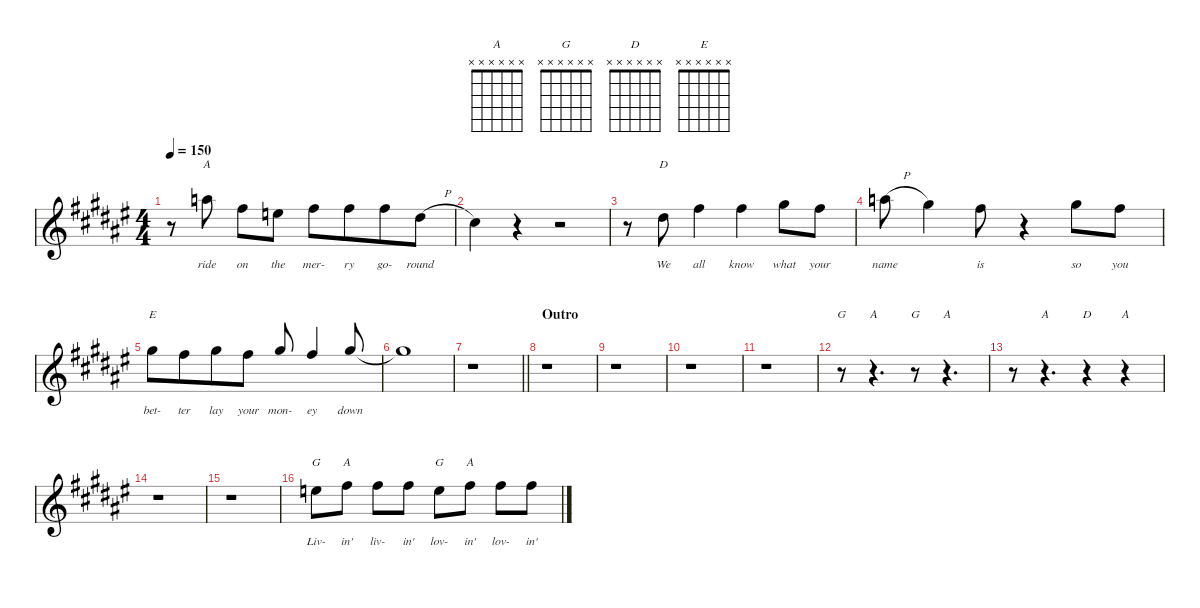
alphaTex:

\defaultSystemsLayout 4
\hideDynamics
\bracketExtendMode nobrackets
\singleTrackTrackNamePolicy hidden
\multiTrackTrackNamePolicy hidden
\firstSystemTrackNameMode fullname
\firstSystemTrackNameOrientation horizontal
\otherSystemsTrackNameOrientation horizontal
\track ("Vocals" "sax.") {instrument altosax}
\staff {score}
\tuning (E4 B3 G3 D3 A2 E2)
\displaytranspose 9
\chord ("A" x x x x x x)
\chord ("G" x x x x x x)
\chord ("D" x x x x x x)
\chord ("E" x x x x x x)
\ts (4 4)
\tempo 150
\clef g2
\ks f#
r.8{dy f beam Down} 8.1{acc forcenatural}.8{ch "A" lyrics (0 "ride") lyrics (1 "") lyrics (2 "") lyrics (3 "") lyrics (4 "") beam Down} 5.1{acc #}.8{lyrics (0 "on") lyrics (1 "") lyrics (2 "") lyrics (3 "") lyrics (4 "") beam Down} 3.1{acc forcenatural}.8{lyrics (0 "the") lyrics (1 "") lyrics (2 "") lyrics (3 "") lyrics (4 "") beam Down} 5.1{acc #}.8{lyrics (0 "mer-") lyrics (1 "") lyrics (2 "") lyrics (3 "") lyrics (4 "") beam Down} 5.1{acc #}.8{lyrics (0 "ry") lyrics (1 "") lyrics (2 "") lyrics (3 "") lyrics (4 "") beam Down beam merge} 5.1{acc #}.8{lyrics (0 "go-") lyrics (1 "") lyrics (2 "") lyrics (3 "") lyrics (4 "") beam Down} 2.1{h acc #}.8{lyrics (0 "round ") lyrics (1 "") lyrics (2 "") lyrics (3 "") lyrics (4 "") beam Down} |
0.1{acc #}.4{lyrics (0 " ") lyrics (1 "") lyrics (2 "") lyrics (3 "") lyrics (4 "") beam Down} r.4{beam Down} r.2{beam Down} |
r.8{beam Down} 7.2{acc #}.8{ch "D" lyrics (0 "We") lyrics (1 "") lyrics (2 "") lyrics (3 "") lyrics (4 "") beam Down} 5.1{acc #}.4{lyrics (0 "all") lyrics (1 "") lyrics (2 "") lyrics (3 "") lyrics (4 "") beam Down} 5.1{acc #}.4{lyrics (0 "know") lyrics (1 "") lyrics (2 "") lyrics (3 "") lyrics (4 "") beam Down} 7.1{acc #}.8{lyrics (0 "what") lyrics (1 "") lyrics (2 "") lyrics (3 "") lyrics (4 "") beam Down} 5.1{acc #}.8{lyrics (0 "your") lyrics (1 "") lyrics (2 "") lyrics (3 "") lyrics (4 "") beam Down} |
8.1{h acc forcenatural}.8{lyrics (0 "name ") lyrics (1 "") lyrics (2 "") lyrics (3 "") lyrics (4 "") beam Down} 7.1{acc #}.4{lyrics (0 " ") lyrics (1 "") lyrics (2 "") lyrics (3 "") lyrics (4 "") beam Down} 5.1{acc #}.8{lyrics (0 "is") lyrics (1 "") lyrics (2 "") lyrics (3 "") lyrics (4 "") beam Down} r.4{beam Down} 7.1{acc #}.8{lyrics (0 "so") lyrics (1 "") lyrics (2 "") lyrics (3 "") lyrics (4 "") beam Down} 5.1{acc #}.8{lyrics (0 "you") lyrics (1 "") lyrics (2 "") lyrics (3 "") lyrics (4 "") beam Down} |
7.1{acc #}.8{ch "E" lyrics (0 "bet-") lyrics (1 "") lyrics (2 "") lyrics (3 "") lyrics (4 "") beam Down} 5.1{acc #}.8{lyrics (0 "ter") lyrics (1 "") lyrics (2 "") lyrics (3 "") lyrics (4 "") beam Down beam merge} 7.1{acc #}.8{lyrics (0 "lay") lyrics (1 "") lyrics (2 "") lyrics (3 "") lyrics (4 "") beam Down} 5.1{acc #}.8{lyrics (0 "your") lyrics (1 "") lyrics (2 "") lyrics (3 "") lyrics (4 "") beam Down} 7.1{acc #}.8{lyrics (0 "mon-") lyrics (1 "") lyrics (2 "") lyrics (3 "") lyrics (4 "") beam Up} 5.1{acc #}.4{lyrics (0 "ey") lyrics (1 "") lyrics (2 "") lyrics (3 "") lyrics (4 "") beam Up} 7.1{acc #}.8{lyrics (0 "down") lyrics (1 "") lyrics (2 "") lyrics (3 "") lyrics (4 "") beam Up} |
7.1{t acc #}.1{beam Down} |
\barLineRight lightlight
r.1{beam Down} |
\section ("" "Outro")
r.1{beam Down} |
r.1{beam Down} |
r.1{beam Down} |
r.1{beam Down} |
r.8{ch "G" beam Down} r.4{d ch "A" beam Down} r.8{ch "G" beam Down} r.4{d ch "A" beam Down} |
r.8{beam Down} r.4{d ch "A" beam Down} r.4{ch "D" beam Down} r.4{ch "A" beam Down} |
r.1{beam Down} |
r.1{beam Down} |
3.1{acc forcenatural}.8{ch "G" lyrics (0 "Liv-") lyrics (1 "") lyrics (2 "") lyrics (3 "") lyrics (4 "") beam Down} 5.1{acc #}.8{ch "A" lyrics (0 "in'") lyrics (1 "") lyrics (2 "") lyrics (3 "") lyrics (4 "") beam Down} 5.1{acc #}.8{lyrics (0 "liv-") lyrics (1 "") lyrics (2 "") lyrics (3 "") lyrics (4 "") beam Down} 5.1{acc #}.8{lyrics (0 "in'") lyrics (1 "") lyrics (2 "") lyrics (3 "") lyrics (4 "") beam Down} 3.1{acc forcenatural}.8{ch "G" lyrics (0 "lov-") lyrics (1 "") lyrics (2 "") lyrics (3 "") lyrics (4 "") beam Down} 5.1{acc #}.8{ch "A" lyrics (0 "in'") lyrics (1 "") lyrics (2 "") lyrics (3 "") lyrics (4 "") beam Down} 5.1{acc #}.8{lyrics (0 "lov-") lyrics (1 "") lyrics (2 "") lyrics (3 "") lyrics (4 "") beam Down} 5.1{acc #}.8{lyrics (0 "in'") lyrics (1 "") lyrics (2 "") lyrics (3 "") lyrics (4 "") beam Down}
